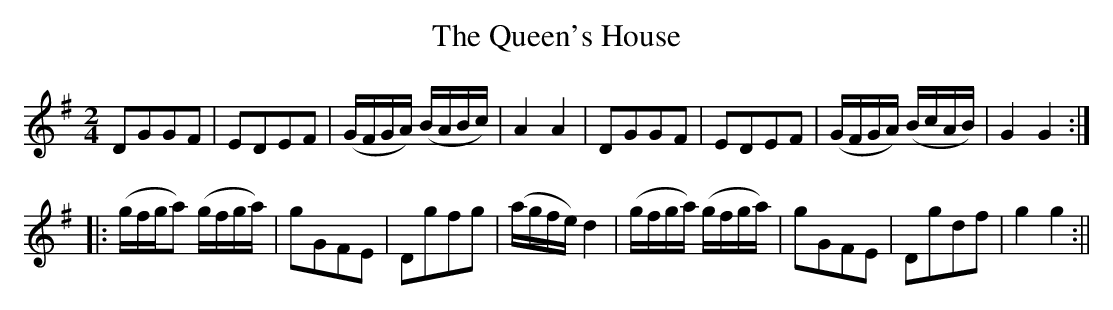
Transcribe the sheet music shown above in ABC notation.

X:1
T:Queen's House, The
M:2/4
L:1/8
K:G
DGGF | EDEF | (G/F/G/A/) (B/A/B/c/) | A2A2 | DGGF | EDEF | (G/F/G/A/) (B/c/A/B/) | G2G2 :|
|: (g/f/g/a) (g/f/g/a/) | gGFE | Dgfg | (a/g/f/e/) d2 | (g/f/g/a/) (g/f/g/a/) | gGFE | Dgdf | g2g2 :||
